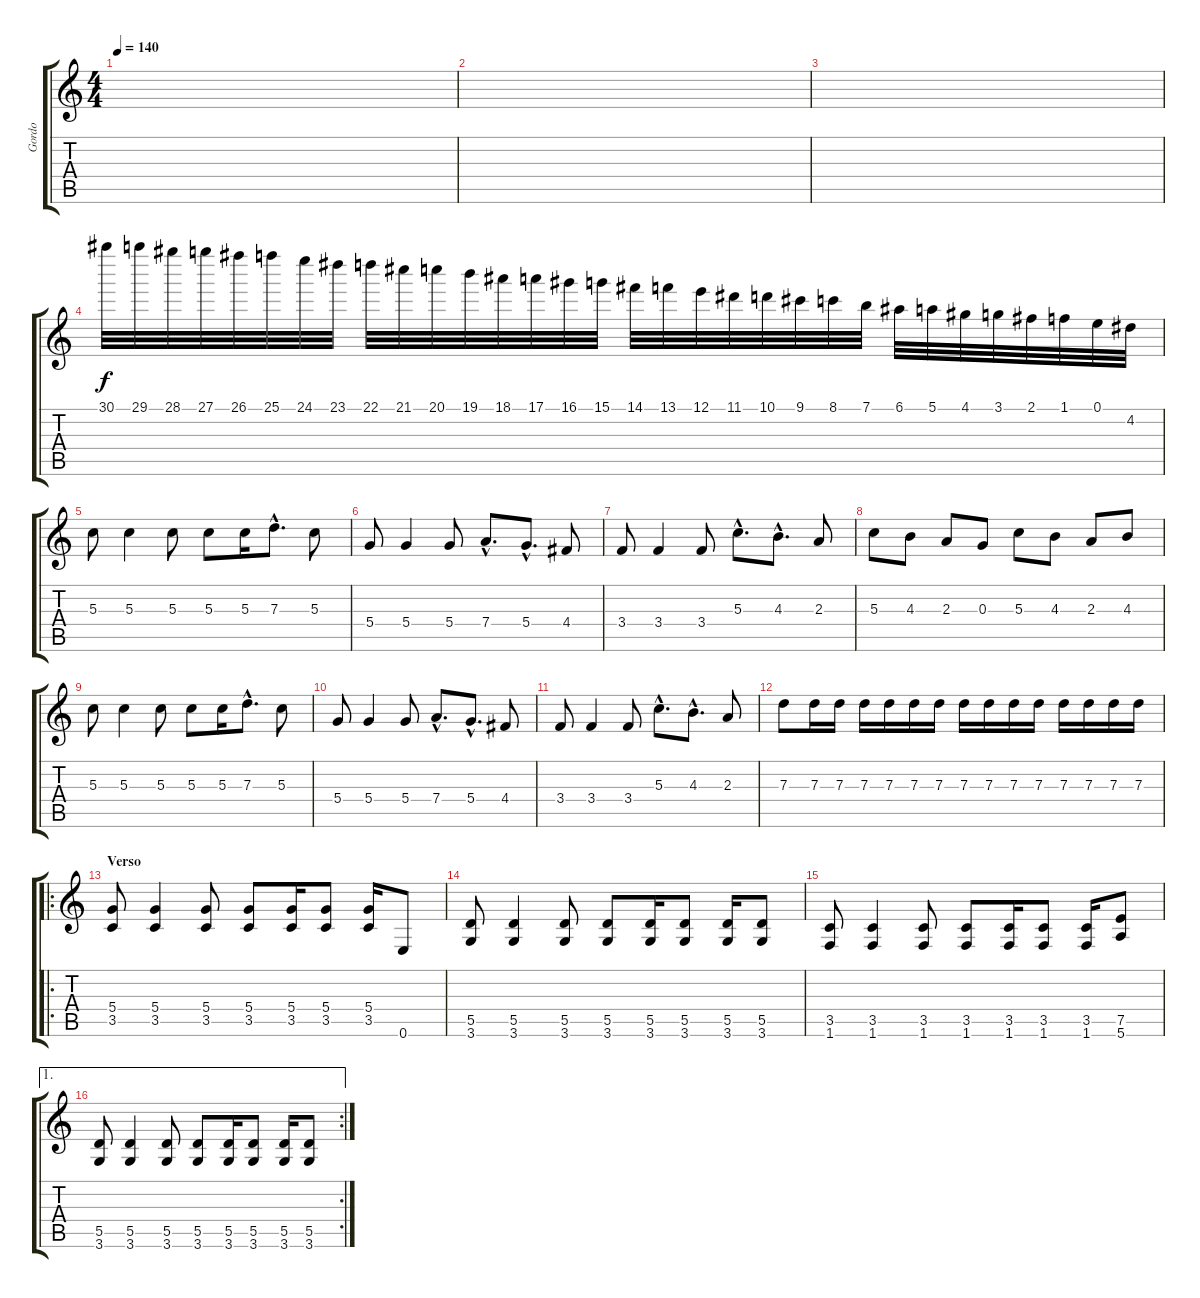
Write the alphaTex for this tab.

\track ("Gordo" "Gordo") {instrument distortionguitar}
\staff {score tabs}
\tuning (E4 B3 G3 D3 A2 E2) {hide}
\ts (4 4)
\tempo 140
\clef g2
\ks c
|
|
|
30.1.32{instrument guitarharmonics} 29.1.32 28.1.32 27.1.32 26.1.32 25.1.32 24.1.32 23.1.32 22.1.32 21.1.32 20.1.32 19.1.32 18.1.32 17.1.32 16.1.32 15.1.32 14.1.32 13.1.32 12.1.32 11.1.32 10.1.32 9.1.32 8.1.32 7.1.32 6.1.32 5.1.32 4.1.32 3.1.32 2.1.32 1.1.32 0.1.32 4.2.32 |
5.3.8{instrument distortionguitar} 5.3.4 5.3.8 5.3.8 5.3.16 7.3{hac}.8{d} 5.3.8 |
5.4.8 5.4.4 5.4.8 7.4{hac}.8{d} 5.4{hac}.8{d} 4.4.8 |
3.4.8 3.4.4 3.4.8 5.3{hac}.8{d} 4.3{hac}.8{d} 2.3.8 |
5.3.8 4.3.8 2.3.8 0.3.8 5.3.8 4.3.8 2.3.8 4.3.8 |
5.3.8 5.3.4 5.3.8 5.3.8 5.3.16 7.3{hac}.8{d} 5.3.8 |
5.4.8 5.4.4 5.4.8 7.4{hac}.8{d} 5.4{hac}.8{d} 4.4.8 |
3.4.8 3.4.4 3.4.8 5.3{hac}.8{d} 4.3{hac}.8{d} 2.3.8 |
7.3.8 7.3.16 7.3.16 7.3.16 7.3.16 7.3.16 7.3.16 7.3.16 7.3.16 7.3.16 7.3.16 7.3.16 7.3.16 7.3.16 7.3.16 |
\ro
\section ("" "Verso")
(5.4 3.5).8 (5.4 3.5).4 (5.4 3.5).8 (5.4 3.5).8 (5.4 3.5).16 (5.4 3.5).8 (5.4 3.5).16 0.6.8 |
(5.5 3.6).8 (5.5 3.6).4 (5.5 3.6).8 (5.5 3.6).8 (5.5 3.6).16 (5.5 3.6).8 (5.5 3.6).16 (5.5 3.6).8 |
(3.5 1.6).8 (3.5 1.6).4 (3.5 1.6).8 (3.5 1.6).8 (3.5 1.6).16 (3.5 1.6).8 (3.5 1.6).16 (7.5 5.6).8 |
\ae 1
\rc 2
(5.5 3.6).8 (5.5 3.6).4 (5.5 3.6).8 (5.5 3.6).8 (5.5 3.6).16 (5.5 3.6).8 (5.5 3.6).16 (5.5 3.6).8
